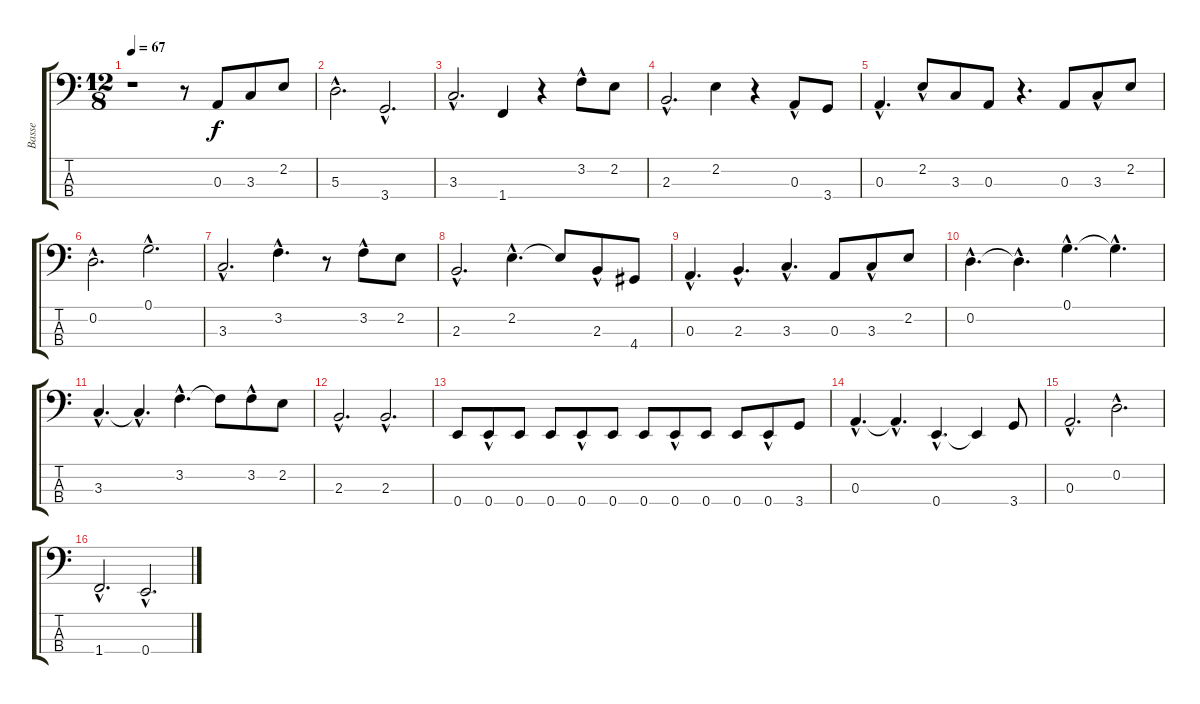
\track ("Basse" "Basse") {instrument electricbassfinger}
\staff {score tabs}
\tuning (G2 D2 A1 E1) {hide}
\ts (12 8)
\tempo 67
\clef f4
\ks c
r.1{dy f instrument electricbassfinger} r.8 0.3.8 3.3.8 2.2.8 |
5.3{hac}.2{d} 3.4{hac}.2{d} |
3.3{hac}.2{d} 1.4.4 r.4 3.2{hac}.8 2.2.8 |
2.3{hac}.2{d} 2.2.4 r.4 0.3{hac}.8 3.4.8 |
0.3{hac}.4{d} 2.2{hac}.8 3.3.8 0.3.8 r.4{d} 0.3.8 3.3{hac}.8 2.2.8 |
0.2{hac}.2{d} 0.1{hac}.2{d} |
3.3{hac}.2{d} 3.2{hac}.4{d} r.8 3.2{hac}.8 2.2.8 |
2.3{hac}.2{d} 2.2{hac}.4{d} 2.2{t}.8 2.3{hac}.8 4.4.8 |
0.3{hac}.4{d} 2.3{hac}.4{d} 3.3{hac}.4{d} 0.3.8 3.3{hac}.8 2.2.8 |
0.2{hac}.4{d} 0.2{hac t}.4{d} 0.1{hac}.4{d} 0.1{hac t}.4{d} |
3.3{hac}.4{d} 3.3{hac t}.4{d} 3.2{hac}.4{d} 3.2{t}.8 3.2{hac}.8 2.2.8 |
2.3{hac}.2{d} 2.3{hac}.2{d} |
0.4.8 0.4{hac}.8 0.4.8 0.4.8 0.4{hac}.8 0.4.8 0.4.8 0.4{hac}.8 0.4.8 0.4.8 0.4{hac}.8 3.4.8 |
0.3{hac}.4{d} 0.3{hac t}.4{d} 0.4{hac}.4{d} 0.4{t}.4 3.4.8 |
0.3{hac}.2{d} 0.2{hac}.2{d} |
1.4{hac}.2{d} 0.4{hac}.2{d}
